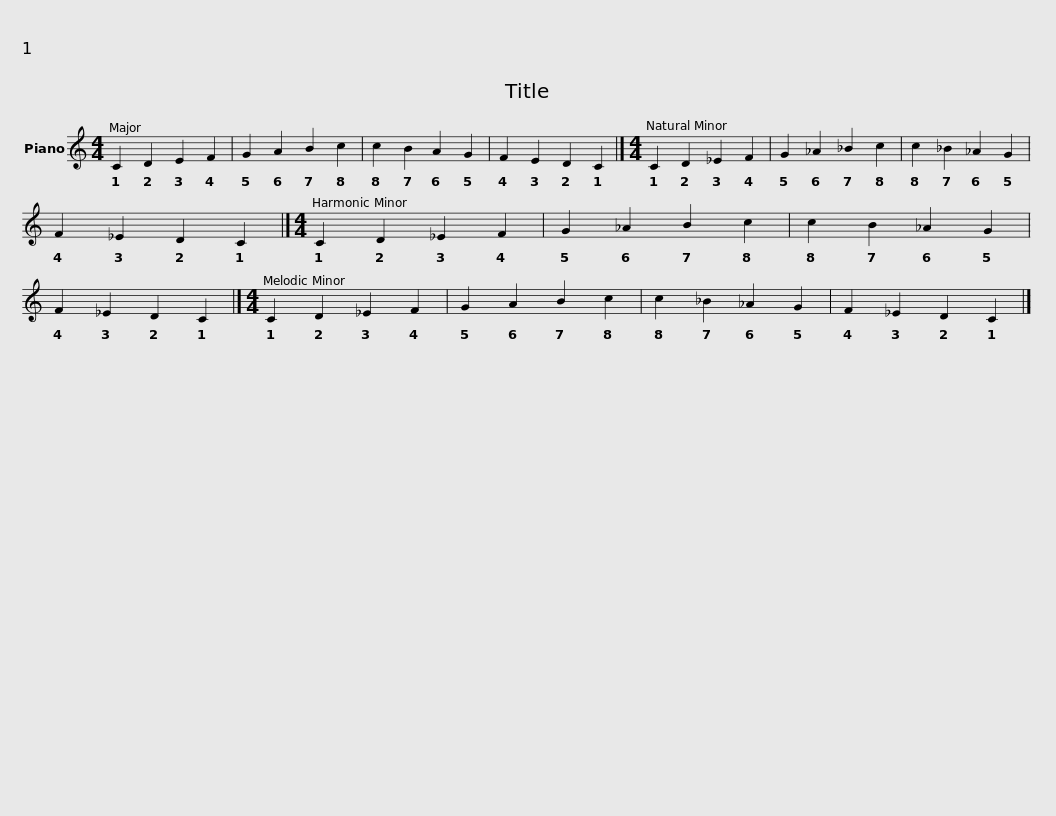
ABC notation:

X:1
L:1/8
M:4/4
I:linebreak $
K:C
V:1 treble
V:1
 C2 D2 E2 F2 | G2 A2 B2 c2 | c2 B2 A2 G2 | F2 E2 D2 C2 |]$[M:4/4] C2 D2 _E2 F2 | %5
 G2 _A2 _B2 c2 | c2 _B2 _A2 G2 | F2 _E2 D2 C2 |]$[M:4/4] C2 D2 _E2 F2 | G2 _A2 B2 c2 | %10
 c2 B2 _A2 G2 | F2 _E2 D2 C2 |]$[M:4/4] C2 D2 _E2 F2 | G2 A2 B2 c2 | c2 _B2 _A2 G2 | %15
 F2 _E2 D2 C2 |] %16
